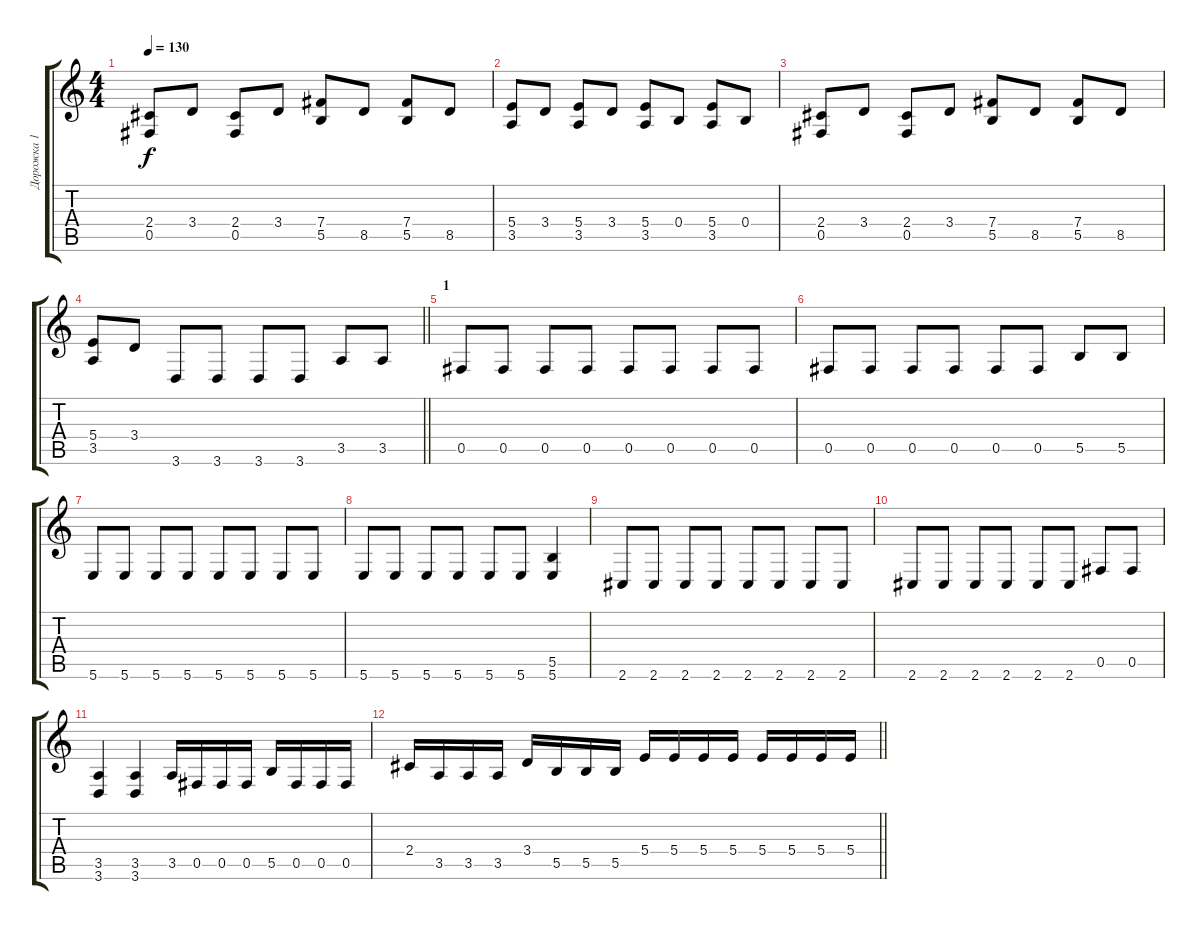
\track ("Дорожка 1" "Дорожка 1") {instrument distortionguitar}
\staff {score tabs}
\tuning (Db4 Ab3 E3 B2 Gb2 B1) {hide}
\ts (4 4)
\tempo 130
\clef g2
\ks c
(2.4 0.5).8{dy f} 3.4.8 (2.4 0.5).8 3.4.8 (7.4 5.5).8 8.5.8 (7.4 5.5).8 8.5.8 |
(5.4 3.5).8 3.4.8 (5.4 3.5).8 3.4.8 (5.4 3.5).8 0.4.8 (5.4 3.5).8 0.4.8 |
(2.4 0.5).8 3.4.8 (2.4 0.5).8 3.4.8 (7.4 5.5).8 8.5.8 (7.4 5.5).8 8.5.8 |
\barLineRight lightlight
(5.4 3.5).8 3.4.8 3.6.8 3.6.8 3.6.8 3.6.8 3.5.8 3.5.8 |
\section ("" "1")
0.5.8 0.5.8 0.5.8 0.5.8 0.5.8 0.5.8 0.5.8 0.5.8 |
0.5.8 0.5.8 0.5.8 0.5.8 0.5.8 0.5.8 5.5.8 5.5.8 |
5.6.8 5.6.8 5.6.8 5.6.8 5.6.8 5.6.8 5.6.8 5.6.8 |
5.6.8 5.6.8 5.6.8 5.6.8 5.6.8 5.6.8 (5.5 5.6).4 |
2.6.8 2.6.8 2.6.8 2.6.8 2.6.8 2.6.8 2.6.8 2.6.8 |
2.6.8 2.6.8 2.6.8 2.6.8 2.6.8 2.6.8 0.5.8 0.5.8 |
(3.5 3.6).4 (3.5 3.6).4 3.5.16 0.5.16 0.5.16 0.5.16 5.5.16 0.5.16 0.5.16 0.5.16 |
\barLineRight lightlight
2.4.16 3.5.16 3.5.16 3.5.16 3.4.16 5.5.16 5.5.16 5.5.16 5.4.16 5.4.16 5.4.16 5.4.16 5.4.16 5.4.16 5.4.16 5.4.16
